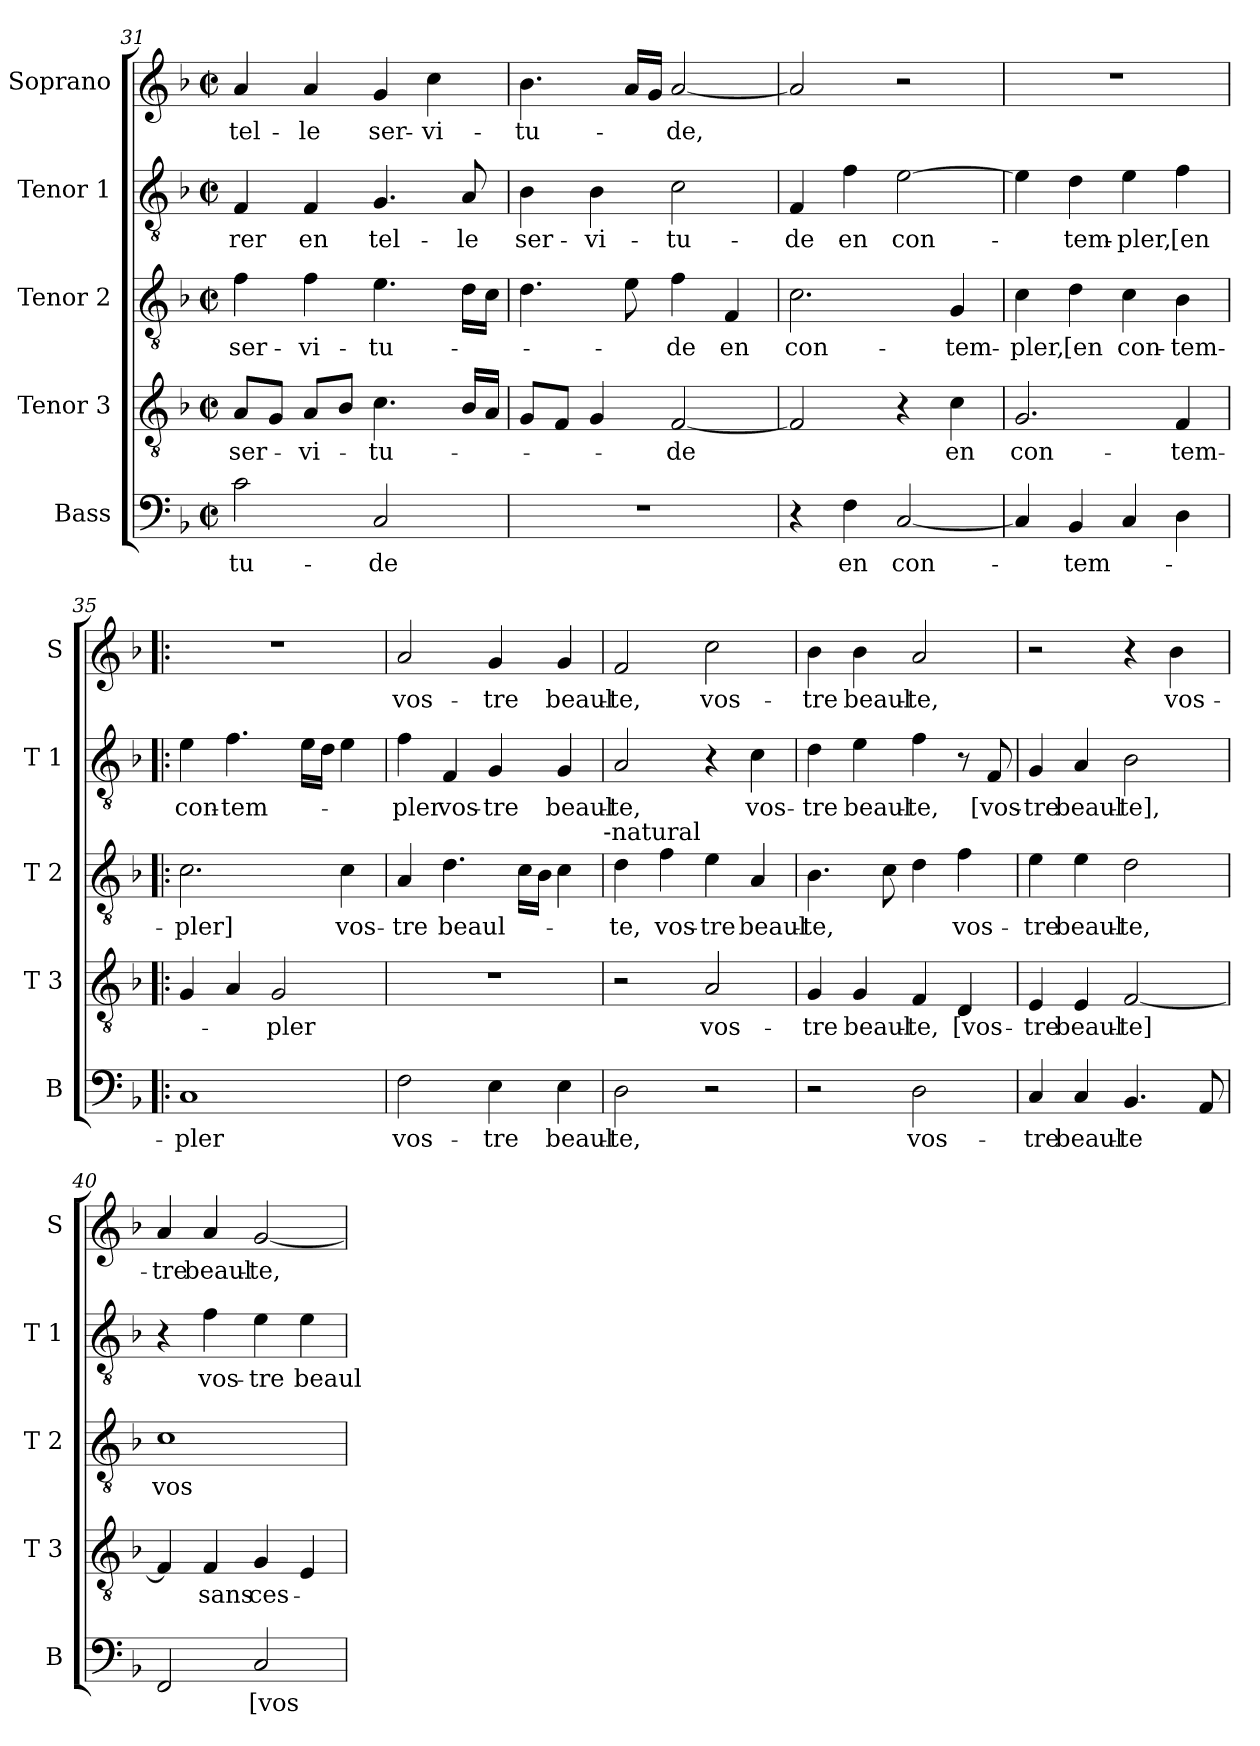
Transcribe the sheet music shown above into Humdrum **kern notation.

**kern	**text	**kern	**text	**kern	**text	**kern	**text	**kern	**text
*part5	*part5	*part4	*part4	*part3	*part3	*part2	*part2	*part1	*part1
*staff5	*staff5	*staff4	*staff4	*staff3	*staff3	*staff2	*staff2	*staff1	*staff1
*I"Bass	*	*I"Tenor 3	*	*I"Tenor 2	*	*I"Tenor 1	*	*I"Soprano	*
*I'B	*	*I'T 3	*	*I'T 2	*	*I'T 1	*	*I'S	*
!!LO:LB:g=z
*clefF4	*	*clefGv2	*	*clefGv2	*	*clefGv2	*	*clefG2	*
*k[b-]	*	*k[b-]	*	*k[b-]	*	*k[b-]	*	*k[b-]	*
*F:	*	*F:	*	*F:	*	*F:	*	*F:	*
*M2/2	*	*M2/2	*	*M2/2	*	*M2/2	*	*M2/2	*
*met(c|)	*	*met(c|)	*	*met(c|)	*	*met(c|)	*	*met(c|)	*
=31	=31	=31	=31	=31	=31	=31	=31	=31	=31
2c\	-tu-	8A/L	ser-	4f\	ser-	4F/	-rer	4a/	tel-
.	.	8G/J	.	.	.	.	.	.	.
.	.	8A/L	-vi-	4f\	-vi-	4F/	en	4a/	-le
.	.	8B-/J	.	.	.	.	.	.	.
2C/	-de	4.c\	-tu-	4.e\	-tu-	4.G/	tel-	4g/	ser-
.	.	.	.	.	.	.	.	4cc\	-vi-
.	.	16B-/LL	.	16d\LL	.	8A/	-le	.	.
.	.	16A/JJ	.	16c\JJ	.	.	.	.	.
=32	=32	=32	=32	=32	=32	=32	=32	=32	=32
1r	.	8G/L	.	4.d\	.	4B-\	ser-	4.b-\	-tu-
.	.	8F/J	.	.	.	.	.	.	.
.	.	4G/	.	.	.	4B-\	-vi-	.	.
.	.	.	.	8e\	.	.	.	16a/LL	.
.	.	.	.	.	.	.	.	16g/JJ	.
.	.	[2F/	-de	4f\	-de	2c\	-tu-	[2a/	-de,
.	.	.	.	4F/	en	.	.	.	.
=33	=33	=33	=33	=33	=33	=33	=33	=33	=33
4r	.	2F/]	.	2.c\	con-	4F/	-de	2a/]	.
4F\	en	.	.	.	.	4f\	en	.	.
[2C/	con-	4r	.	.	.	[2e\	con-	2r	.
.	.	4c\	en	4G/	-tem-	.	.	.	.
=34	=34	=34	=34	=34	=34	=34	=34	=34	=34
4C/]	.	2.G/	con-	4c\	-pler,	4e\]	.	1r	.
4BB-/	-tem-	.	.	4d\	[en	4d\	-tem-	.	.
4C/	.	.	.	4c\	con-	4e\	-pler,	.	.
4D\	.	4F/	-tem-	4B-\	-tem-	4f\	[en	.	.
=35!|:	=35!|:	=35!|:	=35!|:	=35!|:	=35!|:	=35!|:	=35!|:	=35!|:	=35!|:
1C	-pler	4G/	.	2.c\	-pler]	4e\	con-	1r	.
.	.	4A/	.	.	.	4.f\	-tem-	.	.
.	.	2G/	-pler	.	.	.	.	.	.
.	.	.	.	.	.	16e\LL	.	.	.
.	.	.	.	.	.	16d\JJ	.	.	.
.	.	.	.	4c\	vos-	4e\	.	.	.
=36	=36	=36	=36	=36	=36	=36	=36	=36	=36
2F\	vos-	1r	.	4A/	-tre	4f\	-pler	2a/	vos-
.	.	.	.	4.d\	beaul-	4F/	vos-	.	.
4E\	-tre	.	.	.	.	4G/	-tre	4g/	-tre
.	.	.	.	16c\LL	.	.	.	.	.
.	.	.	.	16B-\JJ	.	.	.	.	.
4E\	beaul-	.	.	4c\	.	4G/	beaul-	4g/	beaul-
!	!	!	!	!LO:TX:a:t=-natural	!	!	!	!	!
!!LO:PB:g=z
=37	=37	=37	=37	=37	=37	=37	=37	=37	=37
2D\	-te,	2r	.	4d\	-te,	2A/	-te,	2f/	-te,
.	.	.	.	4f\	vos-	.	.	.	.
2r	.	2A/	vos-	4e\	-tre	4r	.	2cc\	vos-
.	.	.	.	4A/	beaul-	4c\	vos-	.	.
=38	=38	=38	=38	=38	=38	=38	=38	=38	=38
2r	.	4G/	-tre	4.B-\	-te,	4d\	-tre	4b-\	-tre
.	.	4G/	beaul-	.	.	4e\	beaul-	4b-\	beaul-
.	.	.	.	8c\	.	.	.	.	.
2D\	vos-	4F/	-te,	4d\	.	4f\	-te,	2a/	-te,
.	.	4D/	[vos-	4f\	vos-	8r	.	.	.
.	.	.	.	.	.	8F/	[vos-	.	.
=39	=39	=39	=39	=39	=39	=39	=39	=39	=39
4C/	-tre	4E/	-tre	4e\	-tre	4G/	-tre	2r	.
4C/	beaul-	4E/	beaul-	4e\	beaul-	4A/	beaul-	.	.
4.BB-/	-te	[2F/	-te]	2d\	-te,	2B-\	-te],	4r	.
.	.	.	.	.	.	.	.	4b-\	vos-
8AA/	.	.	.	.	.	.	.	.	.
=40	=40	=40	=40	=40	=40	=40	=40	=40	=40
2FF/	.	4F/]	.	1c	vos-	4r	.	4a/	-tre
.	.	4F/	sans	.	.	4f\	vos-	4a/	beaul-
2C/	[vos-	4G/	ces-	.	.	4e\	-tre	[2g/	-te,
.	.	4E/	.	.	.	4e\	beaul-	.	.
=	=	=	=	=	=	=	=	=	=
*-	*-	*-	*-	*-	*-	*-	*-	*-	*-
